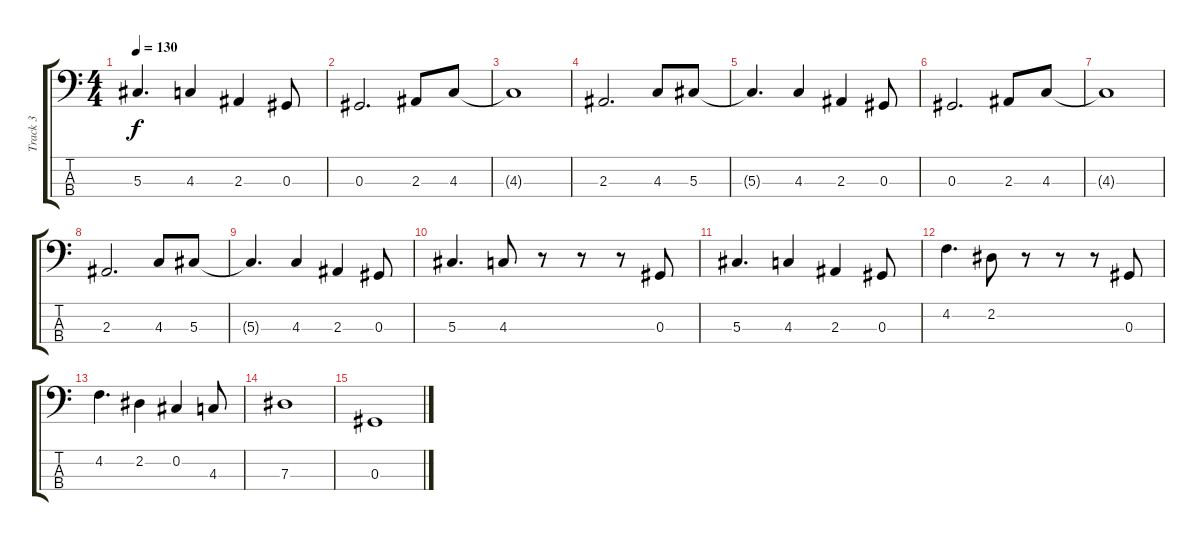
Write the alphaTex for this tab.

\track ("Track 3" "Track 3") {instrument electricbassfinger}
\staff {score tabs}
\tuning (Gb2 Db2 Ab1 Eb1) {hide}
\ts (4 4)
\tempo 130
\clef f4
\ks c
5.3{t}.4{d dy f} 4.3.4 2.3.4 0.3.8 |
0.3.2{d} 2.3.8 4.3.8 |
4.3{t}.1 |
2.3.2{d} 4.3.8 5.3.8 |
5.3{t}.4{d} 4.3.4 2.3.4 0.3.8 |
0.3.2{d} 2.3.8 4.3.8 |
4.3{t}.1 |
2.3.2{d} 4.3.8 5.3.8 |
5.3{t}.4{d} 4.3.4 2.3.4 0.3.8 |
5.3.4{d} 4.3.8 r.8 r.8 r.8 0.3.8 |
5.3.4{d} 4.3.4 2.3.4 0.3.8 |
4.2.4{d} 2.2.8 r.8 r.8 r.8 0.3.8 |
4.2.4{d} 2.2.4 0.2.4 4.3.8 |
7.3.1 |
0.3.1
